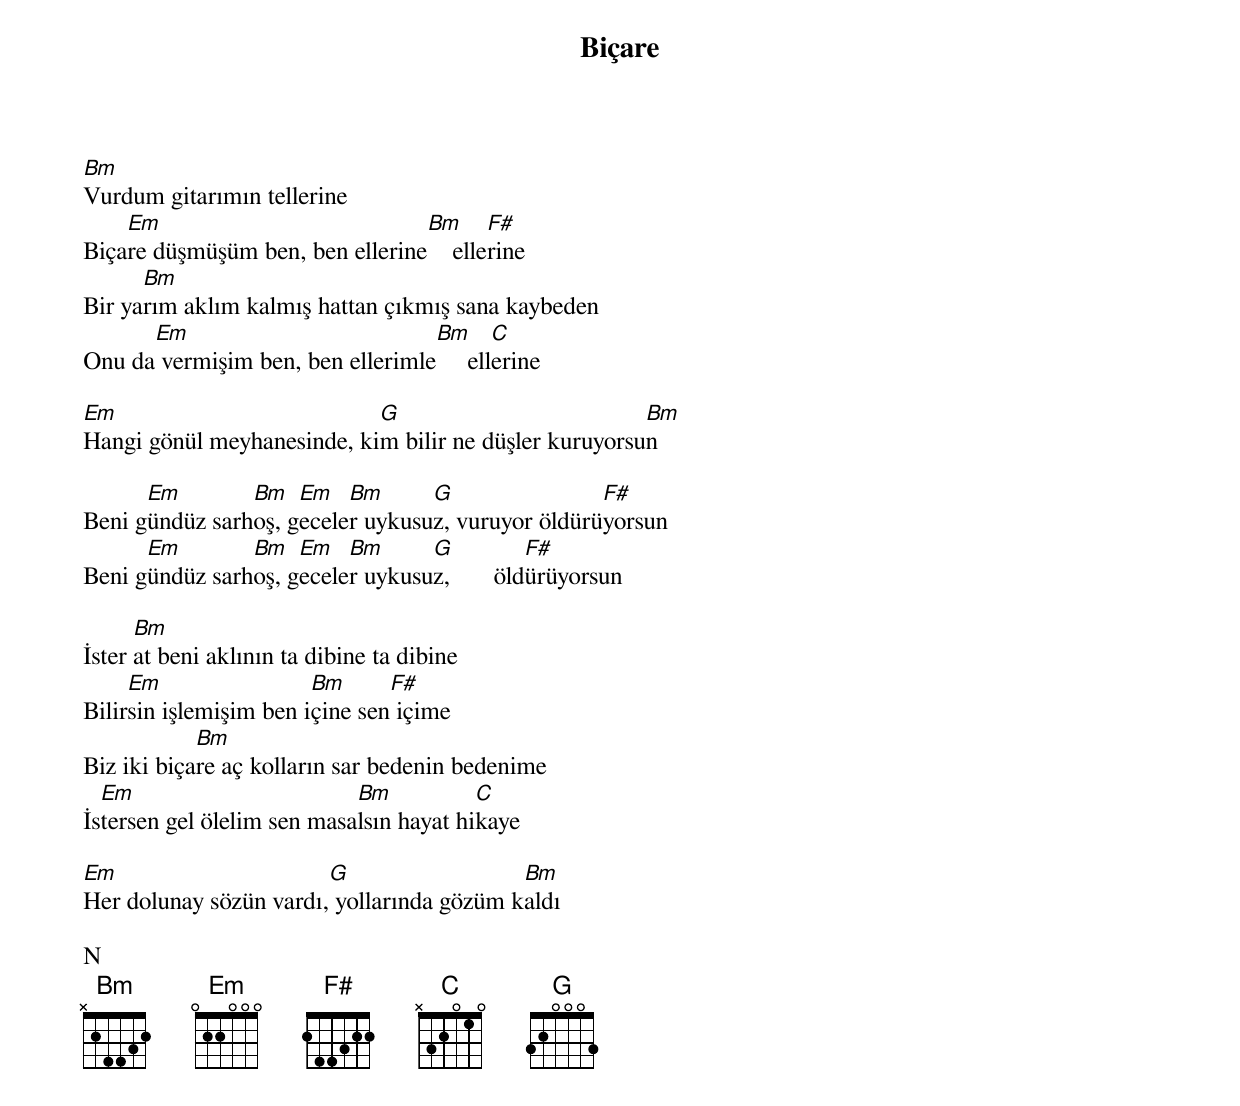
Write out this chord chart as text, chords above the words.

{title: Biçare}
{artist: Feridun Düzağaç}

Bm
Vurdum gitarımın tellerine
    Em                           Bm      F#
Biçare düşmüşüm ben, ben ellerine    ellerine
      Bm
Bir yarım aklım kalmış hattan çıkmış sana kaybeden
      Em                          Bm      C
Onu da vermişim ben, ben ellerimle     ellerine

Em                          G                          Bm
Hangi gönül meyhanesinde, kim bilir ne düşler kuruyorsun

      Em        Bm   Em   Bm      G                F#
Beni gündüz sarhoş, geceler uykusuz, vuruyor öldürüyorsun
      Em        Bm   Em   Bm      G           F#
Beni gündüz sarhoş, geceler uykusuz,       öldürüyorsun

      Bm
İster at beni aklının ta dibine ta dibine
     Em                 Bm      F#
Bilirsin işlemişim ben içine sen içime
            Bm
Biz iki biçare aç kolların sar bedenin bedenime
  Em                        Bm           C
İstersen gel ölelim sen masalsın hayat hikaye

Em                      G                  Bm
Her dolunay sözün vardı, yollarında gözüm kaldı

N
